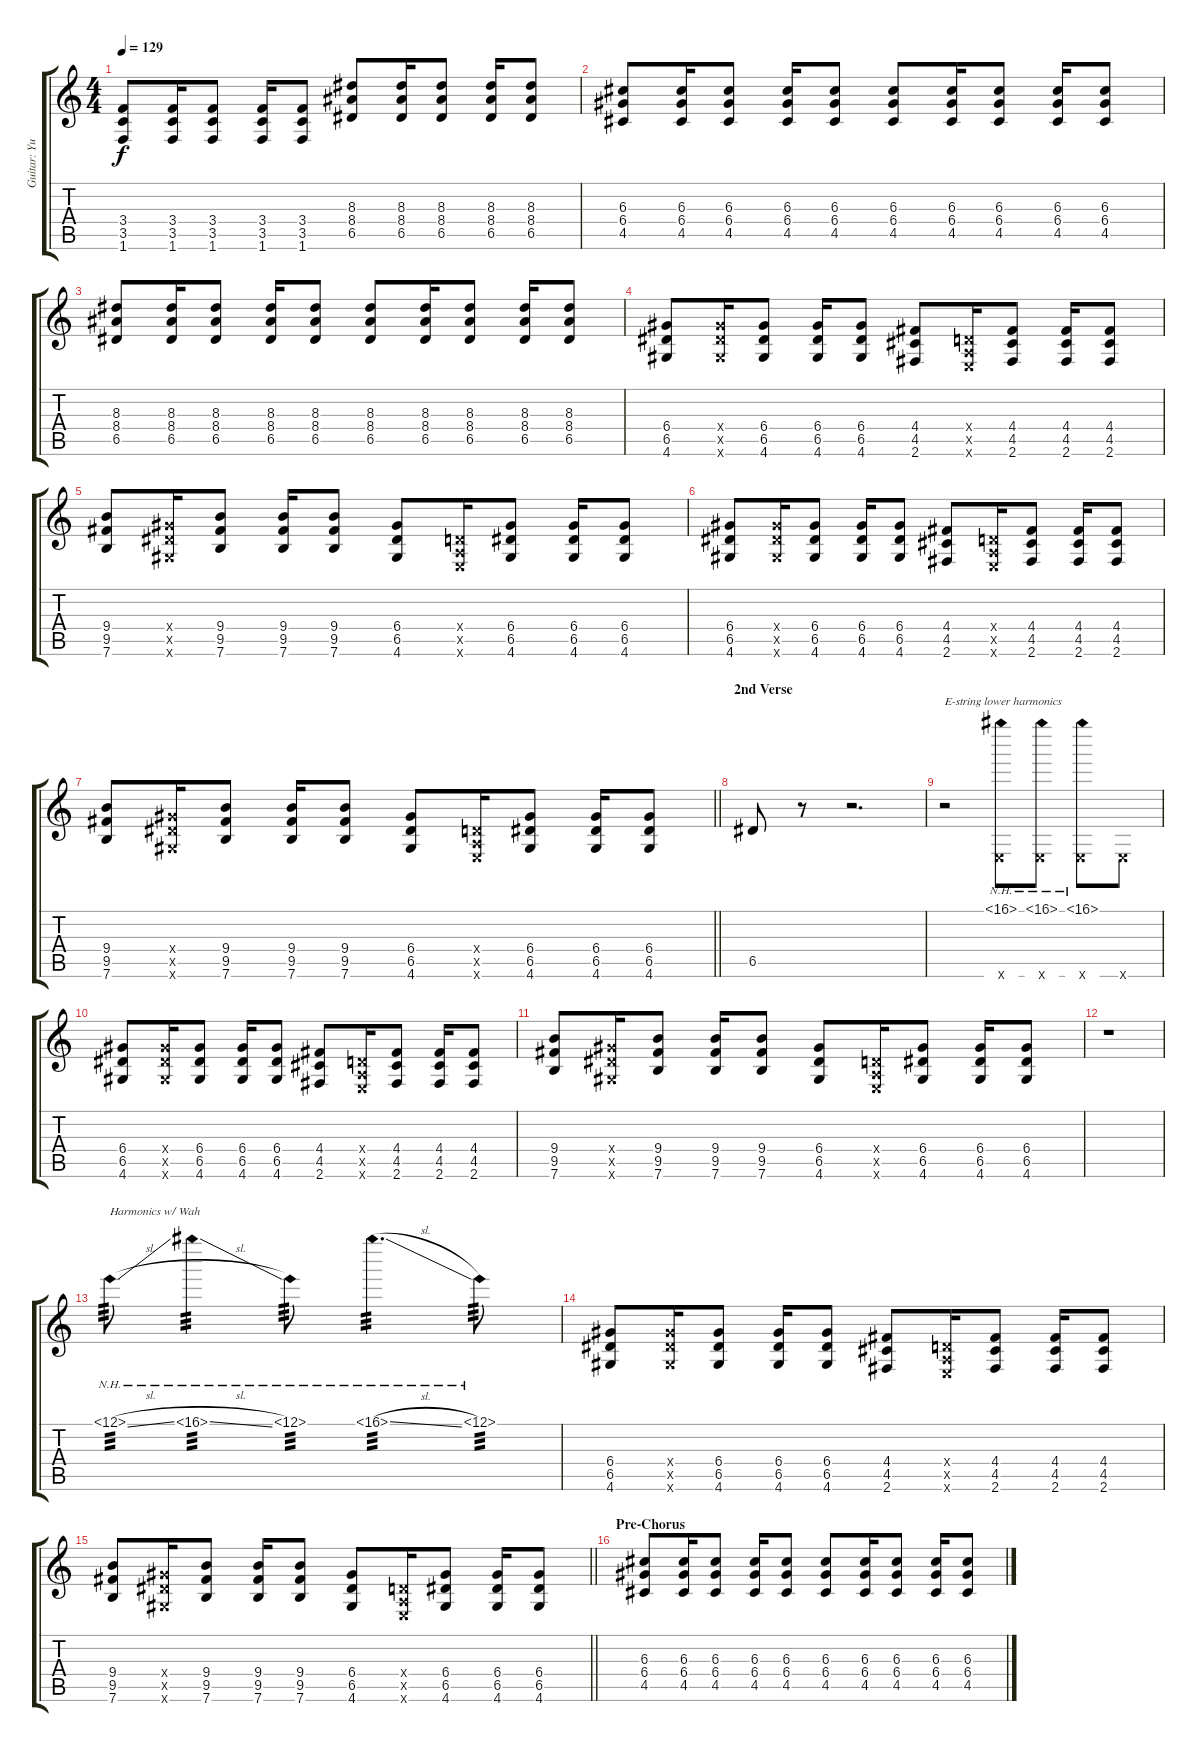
\track ("Guitar: Yui Hirasawa" "Guitar: Yu") {instrument distortionguitar}
\staff {score tabs}
\tuning (E4 B3 G3 D3 A2 E2) {hide}
\ts (4 4)
\tempo 129
\clef g2
\ks c
(3.4 3.5 1.6).8{dy f} (3.4 3.5 1.6).16 (3.4 3.5 1.6).8 (3.4 3.5 1.6).16 (3.4 3.5 1.6).8 (8.3 8.4 6.5).8 (8.3 8.4 6.5).16 (8.3 8.4 6.5).8 (8.3 8.4 6.5).16 (8.3 8.4 6.5).8 |
(6.3 6.4 4.5).8 (6.3 6.4 4.5).16 (6.3 6.4 4.5).8 (6.3 6.4 4.5).16 (6.3 6.4 4.5).8 (6.3 6.4 4.5).8 (6.3 6.4 4.5).16 (6.3 6.4 4.5).8 (6.3 6.4 4.5).16 (6.3 6.4 4.5).8 |
(8.3 8.4 6.5).8 (8.3 8.4 6.5).16 (8.3 8.4 6.5).8 (8.3 8.4 6.5).16 (8.3 8.4 6.5).8 (8.3 8.4 6.5).8 (8.3 8.4 6.5).16 (8.3 8.4 6.5).8 (8.3 8.4 6.5).16 (8.3 8.4 6.5).8 |
(6.4 6.5 4.6).8 (6.4{x} 6.5{x} 4.6{x}).16 (6.4 6.5 4.6).8 (6.4 6.5 4.6).16 (6.4 6.5 4.6).8 (4.4 4.5 2.6).8 (0.4{x} 0.5{x} 0.6{x}).16 (4.4 4.5 2.6).8 (4.4 4.5 2.6).16 (4.4 4.5 2.6).8 |
(9.4 9.5 7.6).8 (6.4{x} 6.5{x} 4.6{x}).16 (9.4 9.5 7.6).8 (9.4 9.5 7.6).16 (9.4 9.5 7.6).8 (6.4 6.5 4.6).8 (0.4{x} 0.5{x} 0.6{x}).16 (6.4 6.5 4.6).8 (6.4 6.5 4.6).16 (6.4 6.5 4.6).8 |
(6.4 6.5 4.6).8 (6.4{x} 6.5{x} 4.6{x}).16 (6.4 6.5 4.6).8 (6.4 6.5 4.6).16 (6.4 6.5 4.6).8 (4.4 4.5 2.6).8 (0.4{x} 0.5{x} 0.6{x}).16 (4.4 4.5 2.6).8 (4.4 4.5 2.6).16 (4.4 4.5 2.6).8 |
\barLineRight lightlight
(9.4 9.5 7.6).8 (6.4{x} 6.5{x} 4.6{x}).16 (9.4 9.5 7.6).8 (9.4 9.5 7.6).16 (9.4 9.5 7.6).8 (6.4 6.5 4.6).8 (0.4{x} 0.5{x} 0.6{x}).16 (6.4 6.5 4.6).8 (6.4 6.5 4.6).16 (6.4 6.5 4.6).8 |
\section ("" "2nd Verse")
6.5.8 r.8 r.2{d} |
r.2{txt "E-string lower harmonics"} (16.1{nh} 0.6{x}).8 (16.1{nh} 0.6{x}).8 (16.1{nh} 0.6{x}).8 0.6{x}.8 |
(6.4 6.5 4.6).8 (6.4{x} 6.5{x} 4.6{x}).16 (6.4 6.5 4.6).8 (6.4 6.5 4.6).16 (6.4 6.5 4.6).8 (4.4 4.5 2.6).8 (0.4{x} 0.5{x} 0.6{x}).16 (4.4 4.5 2.6).8 (4.4 4.5 2.6).16 (4.4 4.5 2.6).8 |
(9.4 9.5 7.6).8 (6.4{x} 6.5{x} 4.6{x}).16 (9.4 9.5 7.6).8 (9.4 9.5 7.6).16 (9.4 9.5 7.6).8 (6.4 6.5 4.6).8 (0.4{x} 0.5{x} 0.6{x}).16 (6.4 6.5 4.6).8 (6.4 6.5 4.6).16 (6.4 6.5 4.6).8 |
r.1 |
0.1{nh sl}.8{txt "Harmonics w/ Wah" tp 3} 16.1{nh sl}.4{tp 3} 0.1{nh}.8{tp 3} 16.1{nh sl}.4{d tp 3} 0.1{nh}.8{tp 3} |
(6.4 6.5 4.6).8 (6.4{x} 6.5{x} 4.6{x}).16 (6.4 6.5 4.6).8 (6.4 6.5 4.6).16 (6.4 6.5 4.6).8 (4.4 4.5 2.6).8 (0.4{x} 0.5{x} 0.6{x}).16 (4.4 4.5 2.6).8 (4.4 4.5 2.6).16 (4.4 4.5 2.6).8 |
\barLineRight lightlight
(9.4 9.5 7.6).8 (6.4{x} 6.5{x} 4.6{x}).16 (9.4 9.5 7.6).8 (9.4 9.5 7.6).16 (9.4 9.5 7.6).8 (6.4 6.5 4.6).8 (0.4{x} 0.5{x} 0.6{x}).16 (6.4 6.5 4.6).8 (6.4 6.5 4.6).16 (6.4 6.5 4.6).8 |
\section ("" "Pre-Chorus")
(6.3 6.4 4.5).8 (6.3 6.4 4.5).16 (6.3 6.4 4.5).8 (6.3 6.4 4.5).16 (6.3 6.4 4.5).8 (6.3 6.4 4.5).8 (6.3 6.4 4.5).16 (6.3 6.4 4.5).8 (6.3 6.4 4.5).16 (6.3 6.4 4.5).8
